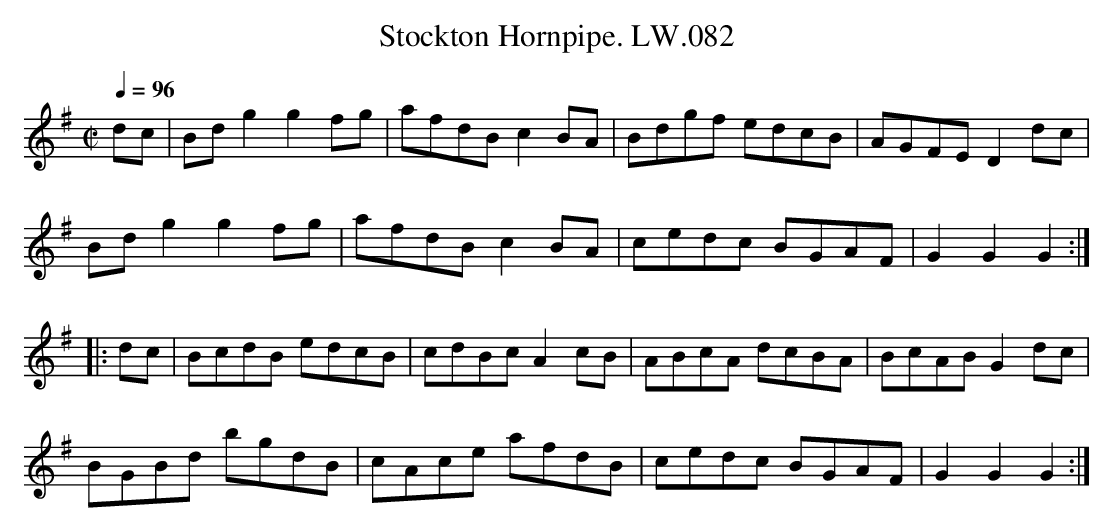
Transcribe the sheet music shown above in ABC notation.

X:1
T:Stockton Hornpipe. LW.082
M:C|
L:1/8
Q:1/4=96
K:G
dc | Bd g2g2 fg | afdB c2BA | Bdgf edcB | AGFE D2dc |
Bd g2g2 fg | afdB c2BA | cedc BGAF | G2G2G2:|
|:dc | BcdB edcB | cdBc A2cB | ABcA dcBA | BcAB G2dc |
BGBd bgdB | cAce afdB | cedc BGAF | G2G2G2:|
